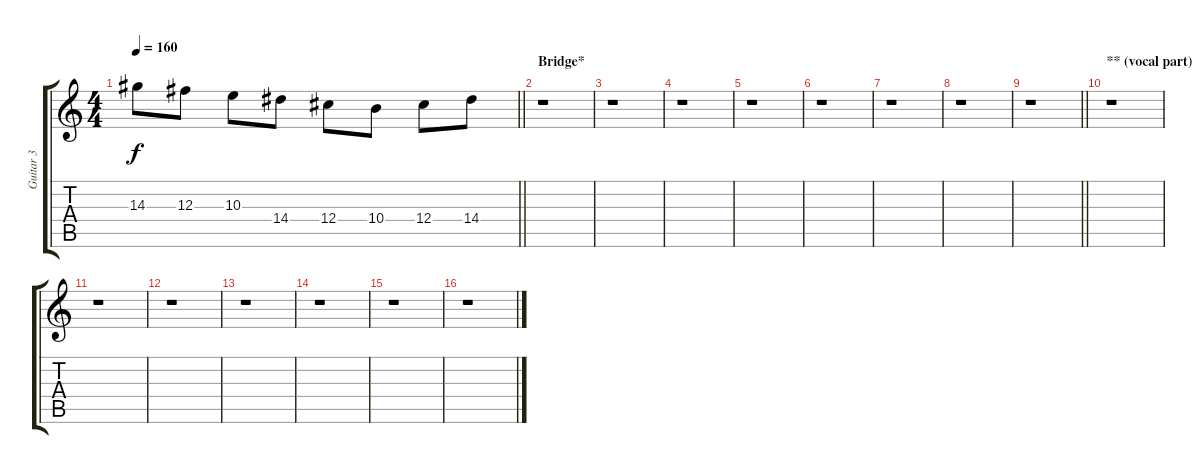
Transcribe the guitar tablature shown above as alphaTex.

\track ("Guitar 3" "Guitar 3") {instrument overdrivenguitar}
\staff {score tabs}
\tuning (Eb4 Bb3 Gb3 Db3 Ab2 Db2) {hide}
\ts (4 4)
\tempo 160
\clef g2
\barLineRight lightlight
\ks c
14.3.8{dy f} 12.3.8 10.3.8 14.4.8 12.4.8 10.4.8 12.4.8 14.4.8 |
\section ("" "Bridge*")
r.1 |
r.1 |
r.1 |
r.1 |
r.1 |
r.1 |
r.1 |
\barLineRight lightlight
r.1 |
\section ("" "** (vocal part)")
r.1 |
r.1 |
r.1 |
r.1 |
r.1 |
r.1 |
r.1
